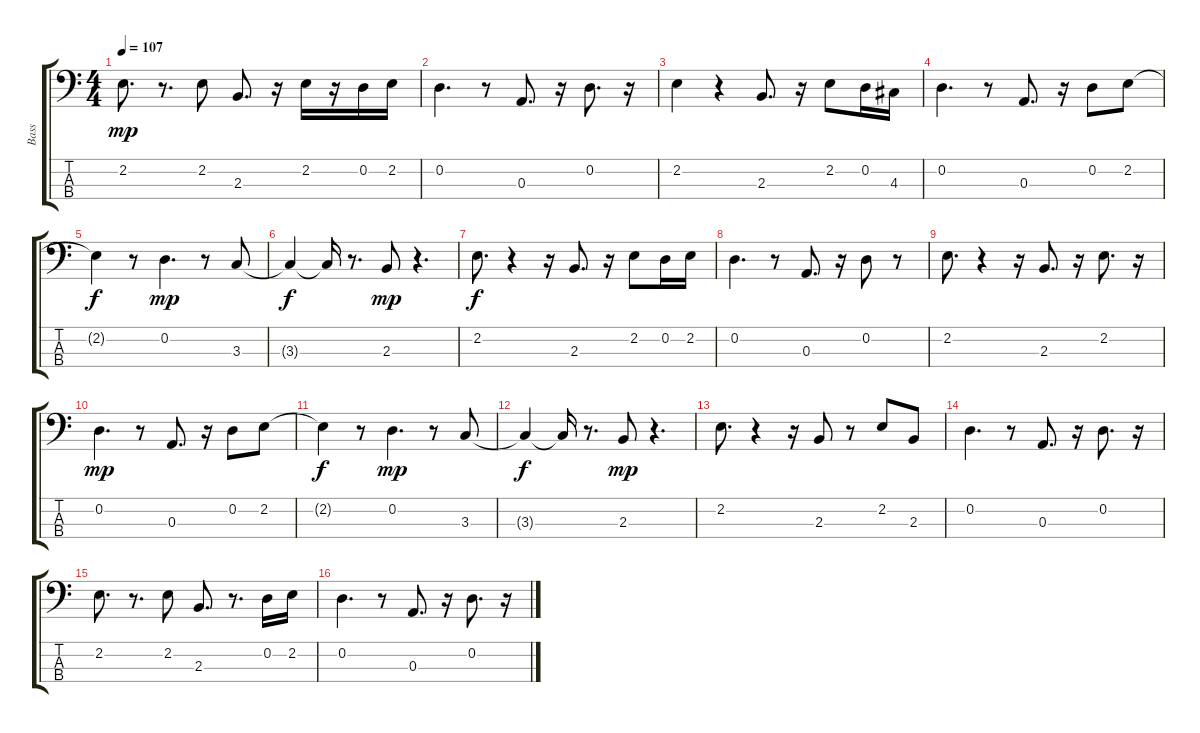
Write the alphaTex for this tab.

\track ("Bass" "Bass") {instrument electricbassfinger}
\staff {score tabs}
\tuning (G2 D2 A1 E1) {hide}
\ts (4 4)
\tempo 107
\clef f4
\ks c
2.2.8{d dy mp} r.8{d} 2.2.8 2.3.8{d} r.16 2.2.16 r.16 0.2.16 2.2.16 |
0.2.4{d} r.8 0.3.8{d} r.16 0.2.8{d} r.16 |
2.2.4 r.4 2.3.8{d} r.16 2.2.8 0.2.16 4.3.16 |
0.2.4{d} r.8 0.3.8{d} r.16 0.2.8 2.2.8 |
2.2{t}.4{dy f} r.8 0.2.4{d dy mp} r.8 3.3.8 |
3.3{t}.4{dy f} 3.3{t}.16 r.8{d} 2.3.8{dy mp} r.4{d} |
2.2.8{d dy f} r.4 r.16 2.3.8{d} r.16 2.2.8 0.2.16 2.2.16 |
0.2.4{d} r.8 0.3.8{d} r.16 0.2.8 r.8 |
2.2.8{d} r.4 r.16 2.3.8{d} r.16 2.2.8{d} r.16 |
0.2.4{d dy mp} r.8 0.3.8{d} r.16 0.2.8 2.2.8 |
2.2{t}.4{dy f} r.8 0.2.4{d dy mp} r.8 3.3.8 |
3.3{t}.4{dy f} 3.3{t}.16 r.8{d} 2.3.8{dy mp} r.4{d} |
2.2.8{d} r.4 r.16 2.3.8 r.8 2.2.8 2.3.8 |
0.2.4{d} r.8 0.3.8{d} r.16 0.2.8{d} r.16 |
2.2.8{d} r.8{d} 2.2.8 2.3.8{d} r.8{d} 0.2.16 2.2.16 |
0.2.4{d} r.8 0.3.8{d} r.16 0.2.8{d} r.16
